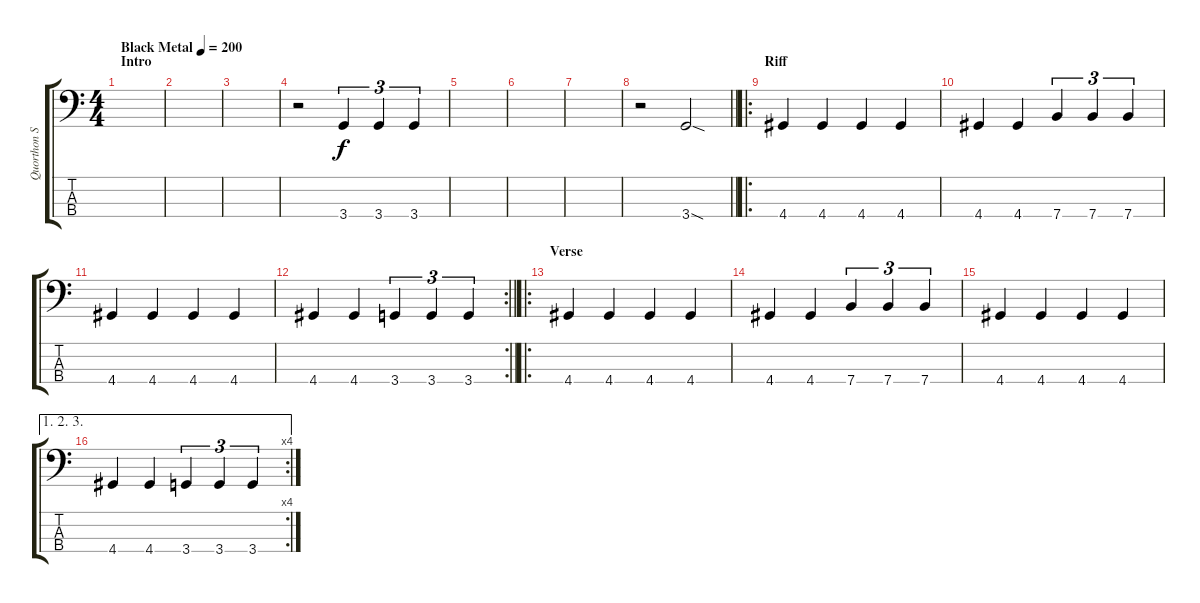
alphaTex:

\track ("Quorthon Seth" "Quorthon S") {instrument electricbasspick}
\staff {score tabs}
\tuning (G2 D2 A1 E1) {hide}
\ts (4 4)
\section ("" "Intro")
\tempo (200 "Black Metal")
\clef f4
\ks c
|
|
|
r.2 3.4.4{tu (3 2)} 3.4.4{tu (3 2)} 3.4.4{tu (3 2)} |
|
|
|
\barLineRight lightlight
r.2 3.4{sod}.2 |
\ro
\section ("" "Riff")
4.4.4 4.4.4 4.4.4 4.4.4 |
4.4.4 4.4.4 7.4.4{tu (3 2)} 7.4.4{tu (3 2)} 7.4.4{tu (3 2)} |
4.4.4 4.4.4 4.4.4 4.4.4 |
\rc 2
\barLineRight lightlight
4.4.4 4.4.4 3.4.4{tu (3 2)} 3.4.4{tu (3 2)} 3.4.4{tu (3 2)} |
\ro
\section ("" "Verse")
4.4.4 4.4.4 4.4.4 4.4.4 |
4.4.4 4.4.4 7.4.4{tu (3 2)} 7.4.4{tu (3 2)} 7.4.4{tu (3 2)} |
4.4.4 4.4.4 4.4.4 4.4.4 |
\ae (1 2 3)
\rc 4
4.4.4 4.4.4 3.4.4{tu (3 2)} 3.4.4{tu (3 2)} 3.4.4{tu (3 2)}
